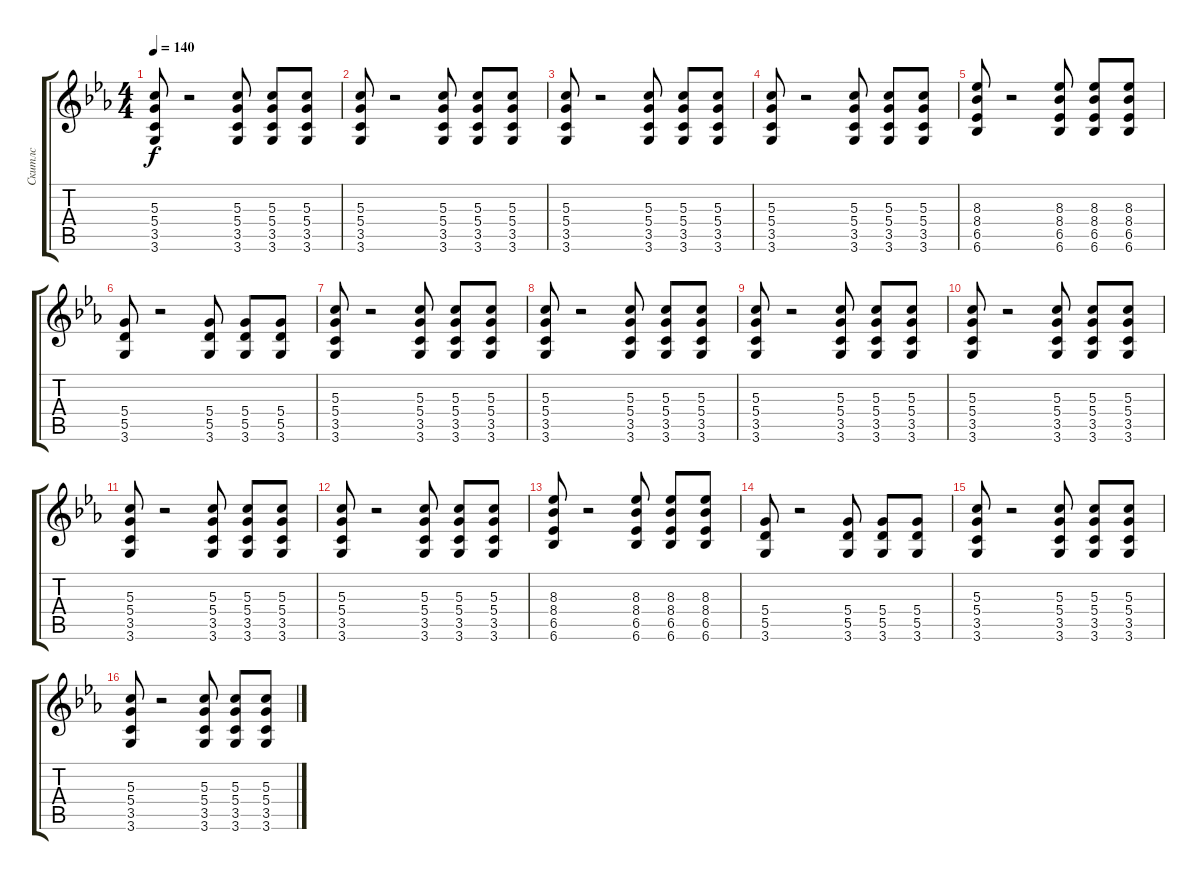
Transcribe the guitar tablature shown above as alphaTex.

\track ("Скитлс" "Скитлс") {instrument distortionguitar}
\staff {score tabs}
\tuning (E4 B3 G3 D3 A2 E2) {hide}
\ts (4 4)
\tempo 140
\clef g2
\ks eb
(5.3 5.4 3.5 3.6).8{dy f} r.2 (5.3 5.4 3.5 3.6).8 (5.3 5.4 3.5 3.6).8 (5.3 5.4 3.5 3.6).8 |
(5.3 5.4 3.5 3.6).8 r.2 (5.3 5.4 3.5 3.6).8 (5.3 5.4 3.5 3.6).8 (5.3 5.4 3.5 3.6).8 |
(5.3 5.4 3.5 3.6).8 r.2 (5.3 5.4 3.5 3.6).8 (5.3 5.4 3.5 3.6).8 (5.3 5.4 3.5 3.6).8 |
(5.3 5.4 3.5 3.6).8 r.2 (5.3 5.4 3.5 3.6).8 (5.3 5.4 3.5 3.6).8 (5.3 5.4 3.5 3.6).8 |
(8.3 8.4 6.5 6.6).8 r.2 (8.3 8.4 6.5 6.6).8 (8.3 8.4 6.5 6.6).8 (8.3 8.4 6.5 6.6).8 |
(5.4 5.5 3.6).8 r.2 (5.4 5.5 3.6).8 (5.4 5.5 3.6).8 (5.4 5.5 3.6).8 |
(5.3 5.4 3.5 3.6).8 r.2 (5.3 5.4 3.5 3.6).8 (5.3 5.4 3.5 3.6).8 (5.3 5.4 3.5 3.6).8 |
(5.3 5.4 3.5 3.6).8 r.2 (5.3 5.4 3.5 3.6).8 (5.3 5.4 3.5 3.6).8 (5.3 5.4 3.5 3.6).8 |
(5.3 5.4 3.5 3.6).8 r.2 (5.3 5.4 3.5 3.6).8 (5.3 5.4 3.5 3.6).8 (5.3 5.4 3.5 3.6).8 |
(5.3 5.4 3.5 3.6).8 r.2 (5.3 5.4 3.5 3.6).8 (5.3 5.4 3.5 3.6).8 (5.3 5.4 3.5 3.6).8 |
(5.3 5.4 3.5 3.6).8 r.2 (5.3 5.4 3.5 3.6).8 (5.3 5.4 3.5 3.6).8 (5.3 5.4 3.5 3.6).8 |
(5.3 5.4 3.5 3.6).8 r.2 (5.3 5.4 3.5 3.6).8 (5.3 5.4 3.5 3.6).8 (5.3 5.4 3.5 3.6).8 |
(8.3 8.4 6.5 6.6).8 r.2 (8.3 8.4 6.5 6.6).8 (8.3 8.4 6.5 6.6).8 (8.3 8.4 6.5 6.6).8 |
(5.4 5.5 3.6).8 r.2 (5.4 5.5 3.6).8 (5.4 5.5 3.6).8 (5.4 5.5 3.6).8 |
(5.3 5.4 3.5 3.6).8 r.2 (5.3 5.4 3.5 3.6).8 (5.3 5.4 3.5 3.6).8 (5.3 5.4 3.5 3.6).8 |
(5.3 5.4 3.5 3.6).8 r.2 (5.3 5.4 3.5 3.6).8 (5.3 5.4 3.5 3.6).8 (5.3 5.4 3.5 3.6).8
